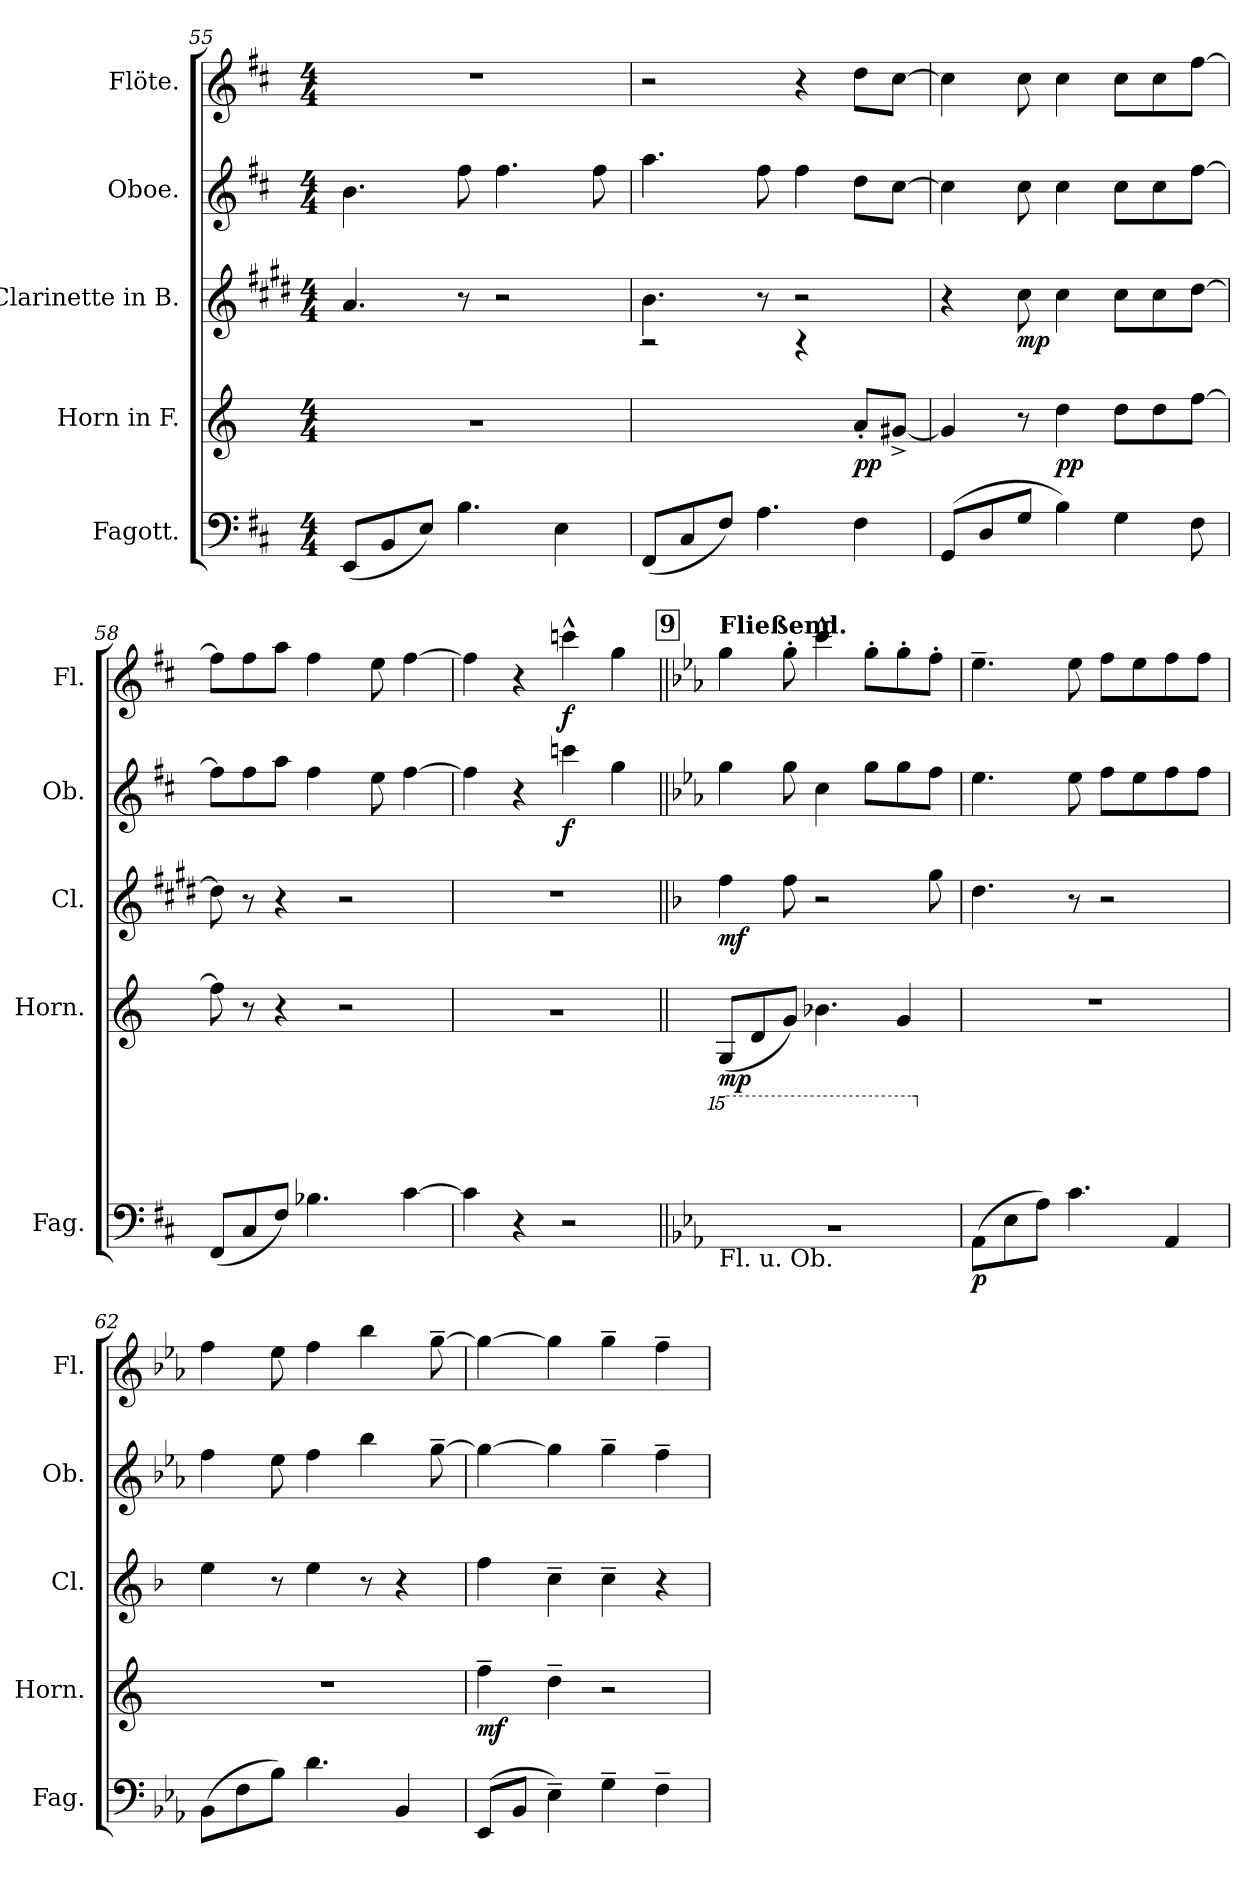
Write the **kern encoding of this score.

**kern	**dynam	**kern	**dynam	**kern	**dynam	**kern	**dynam	**kern	**dynam
*part5	*part5	*part4	*part4	*part3	*part3	*part2	*part2	*part1	*part1
*staff5	*staff5	*staff4	*staff4	*staff3	*staff3	*staff2	*staff2	*staff1	*staff1
*I"Fagott.	*	*I"Horn in F.	*	*I"Clarinette in B.	*	*I"Oboe.	*	*I"Flöte.	*
*I'Fag.	*	*I'Horn.	*	*I'Cl.	*	*I'Ob.	*	*I'Fl.	*
*clefF4	*	*clefG2	*	*clefG2	*	*clefG2	*	*clefG2	*
*	*	*ITrd4c7	*	*ITrd1c2	*	*	*	*	*
*k[f#c#]	*	*k[b-]	*	*k[f#c#]	*	*k[f#c#]	*	*k[f#c#]	*
*D:	*	*F:	*	*D:	*	*D:	*	*D:	*
*M4/4	*	*M4/4	*	*M4/4	*	*M4/4	*	*M4/4	*
=55	=55	=55	=55	=55	=55	=55	=55	=55	=55
*	*	*^	*	*	*	*	*	*	*
(8EEi/L	.	4.bni/yy	1r	.	4.gi/	.	4.bi\	.	1r	.
8BBi/	.	.	.	.	.	.	.	.	.	.
8Ei/J)	.	.	.	.	.	.	.	.	.	.
4.Bi\	.	8ff#Xi/yy	.	.	8r	.	8ff#i\	.	.	.
.	.	4.ff#i/yy	.	.	2r	.	4.ff#i\	.	.	.
4Ei\	.	.	.	.	.	.	.	.	.	.
.	.	8ff#i/yy	.	.	.	.	8ff#i\	.	.	.
=56	=56	=56	=56	=56	=56	=56	=56	=56	=56	=56
(8FF#i/L	.	2r	4.aai/yy	.	4.ai\	.	4.aai\	.	2r	.
8C#i/	.	.	.	.	.	.	.	.	.	.
8F#i/J)	.	.	.	.	.	.	.	.	.	.
4.Ai\	.	.	8ffi/yy	.	8r	.	8ff#i\	.	.	.
.	.	4r	4ffi/yy	.	2r	.	4ff#i\	.	4r	.
4F#i\	.	8d'i/L	4ryy	pp	.	.	8ddi\L	.	8ddi\L	.
.	.	[8c#X^i/J	.	.	.	.	[8cc#i\J	.	[8cc#i\J	.
*	*	*v	*v	*	*	*	*	*	*	*
=57	=57	=57	=57	=57	=57	=57	=57	=57	=57
(8GGi/L	.	4c#i/]	.	4r	.	4cc#i\]	.	4cc#i\]	.
8Di/	.	.	.	.	.	.	.	.	.
8Gi/J	.	8r	.	8bi\	mp	8cc#i\	.	8cc#i\	.
4Bi\)	.	4gi\	pp	4bi\	.	4cc#i\	.	4cc#i\	.
4Gi\	.	8gi\L	.	8bi\L	.	8cc#i\L	.	8cc#i\L	.
.	.	8gi\	.	8bi\	.	8cc#i\	.	8cc#i\	.
8F#i\	.	[8b-i\J	.	[8cc#i\J	.	[8ff#i\J	.	[8ff#i\J	.
=58	=58	=58	=58	=58	=58	=58	=58	=58	=58
(8FF#i/L	.	8b-i\]	.	8cc#i\]	.	8ff#i\L]	.	8ff#i\L]	.
8C#i/	.	8r	.	8r	.	8ff#i\	.	8ff#i\	.
8F#i/J)	.	4r	.	4r	.	8aai\J	.	8aai\J	.
4.B-Xi\	.	.	.	.	.	4ff#i\	.	4ff#i\	.
.	.	2r	.	2r	.	.	.	.	.
.	.	.	.	.	.	8eei\	.	8eei\	.
[4c#i\	.	.	.	.	.	[4ff#i\	.	[4ff#i\	.
!!LO:LB:g=z
=59	=59	=59	=59	=59	=59	=59	=59	=59	=59
*	*	*^	*	*	*	*	*	*	*
4c#i\]	.	2ryy	1r	.	1r	.	4ff#i\]	.	4ff#i\]	.
4r	.	.	.	.	.	.	4r	.	4r	.
2r	.	4ccci/yy	.	.	.	.	4cccni\	f	4cccn^^i\	f
.	.	4ggi/yy	.	.	.	.	4ggi\	.	4ggi\	.
*	*	*v	*v	*	*	*	*	*	*	*
!!LO:REH:place=s1:B:color=#000000:enc=box:fs=19.9975:t=9
=60||	=60||	=60||	=60||	=60||	=60||	=60||	=60||	=60||	=60||
*k[b-e-a-]	*	*k[b-]	*	*k[b-e-a-]	*	*k[b-e-a-]	*	*k[b-e-a-]	*
*E-:	*	*F:	*	*E-:	*	*E-:	*	*E-:	*
*15ma	*	*	*	*	*	*	*	*	*
*^	*	*	*	*	*	*	*	*	*
!	!	!	!	!	!	!	!	!	!LO:TX:a:B:t=Fließend.	!
!LO:TX:b:t=Fl. u. Ob.	!	!	!	!	!	!	!	!	!	!
4ggi/yy	1r	.	(8Ci/L	mp	4ee-i\	mf	4ggi\	.	4ggi\	.
.	.	.	8Gi/	.	.	.	.	.	.	.
8ggi/yy	.	.	8ci/J)	.	8ee-i\	.	8ggi\	.	8gg'i\	.
4ccci/yy	.	.	4.e-Xi\	.	2r	.	4cci\	.	4ccc^^i\	.
8ggi/Lyy	.	.	.	.	.	.	8ggi\L	.	8gg'i\L	.
8ggi/yy	.	.	4ci/	.	.	.	8ggi\	.	8gg'i\	.
*X15ma	*	*	*	*	*	*	*	*	*	*
8ffi/Jyy	.	.	.	.	8ffi\	.	8ffi\J	.	8ff'i\J	.
*v	*v	*	*	*	*	*	*	*	*	*
=61	=61	=61	=61	=61	=61	=61	=61	=61	=61
(8AA-i\L	p	1r	.	4.cci\	.	4.ee-i\	.	4.ee-~i\	.
8E-i\	.	.	.	.	.	.	.	.	.
8A-i\J)	.	.	.	.	.	.	.	.	.
4.ci\	.	.	.	8r	.	8ee-i\	.	8ee-i\	.
.	.	.	.	2r	.	8ffi\L	.	8ffi\L	.
.	.	.	.	.	.	8ee-i\	.	8ee-i\	.
4AA-i/	.	.	.	.	.	8ffi\	.	8ffi\	.
.	.	.	.	.	.	8ffi\J	.	8ffi\J	.
=62	=62	=62	=62	=62	=62	=62	=62	=62	=62
(8BB-i\L	.	1r	.	4ddi\	.	4ffi\	.	4ffi\	.
8Fi\	.	.	.	.	.	.	.	.	.
8B-i\J)	.	.	.	8r	.	8ee-i\	.	8ee-i\	.
4.di\	.	.	.	4ddi\	.	4ffi\	.	4ffi\	.
.	.	.	.	8r	.	4bb-i\	.	4bb-i\	.
4BB-i/	.	.	.	4r	.	.	.	.	.
.	.	.	.	.	.	[8gg~i\	.	[8gg~i\	.
=63	=63	=63	=63	=63	=63	=63	=63	=63	=63
(8EE-i/L	.	4b-~i\	mf	4ee-i\	.	4ggi\_	.	4ggi\_	.
8BB-i/J	.	.	.	.	.	.	.	.	.
4E-~i\)	.	4g~i\	.	4b-~i\	.	4ggi\]	.	4ggi\]	.
4G~i\	.	2r	.	4b-~i\	.	4gg~i\	.	4gg~i\	.
4F~i\	.	.	.	4r	.	4ff~i\	.	4ff~i\	.
=	=	=	=	=	=	=	=	=	=
*-	*-	*-	*-	*-	*-	*-	*-	*-	*-
